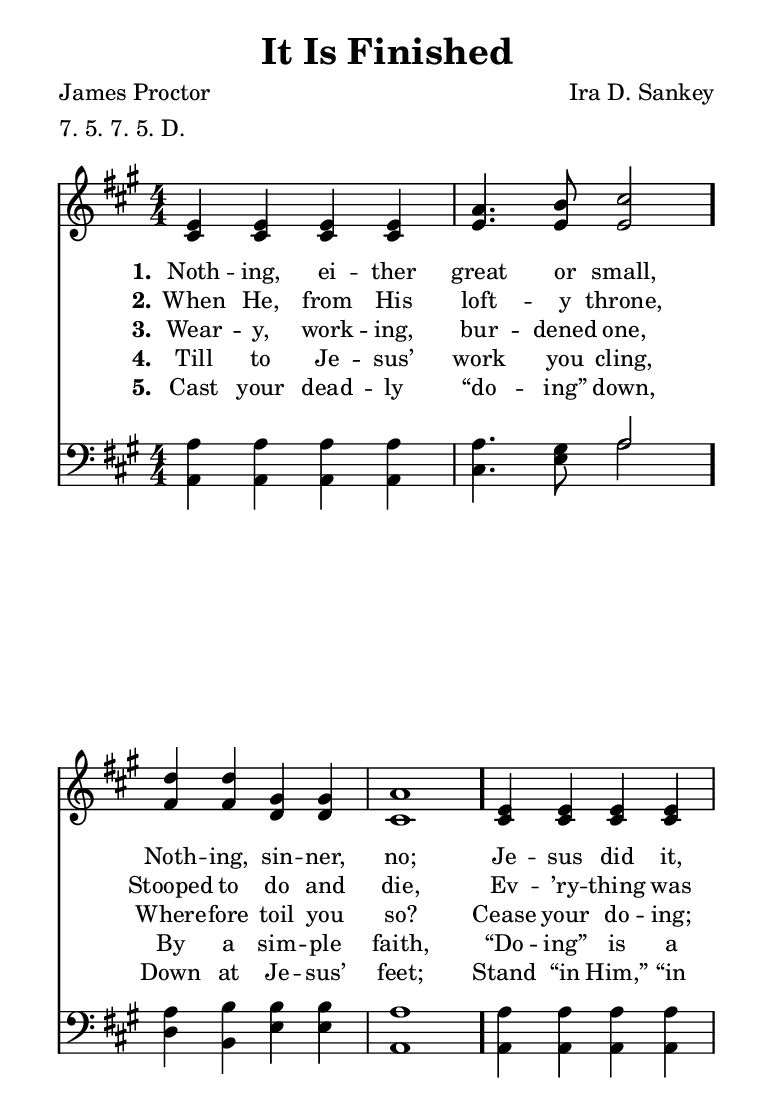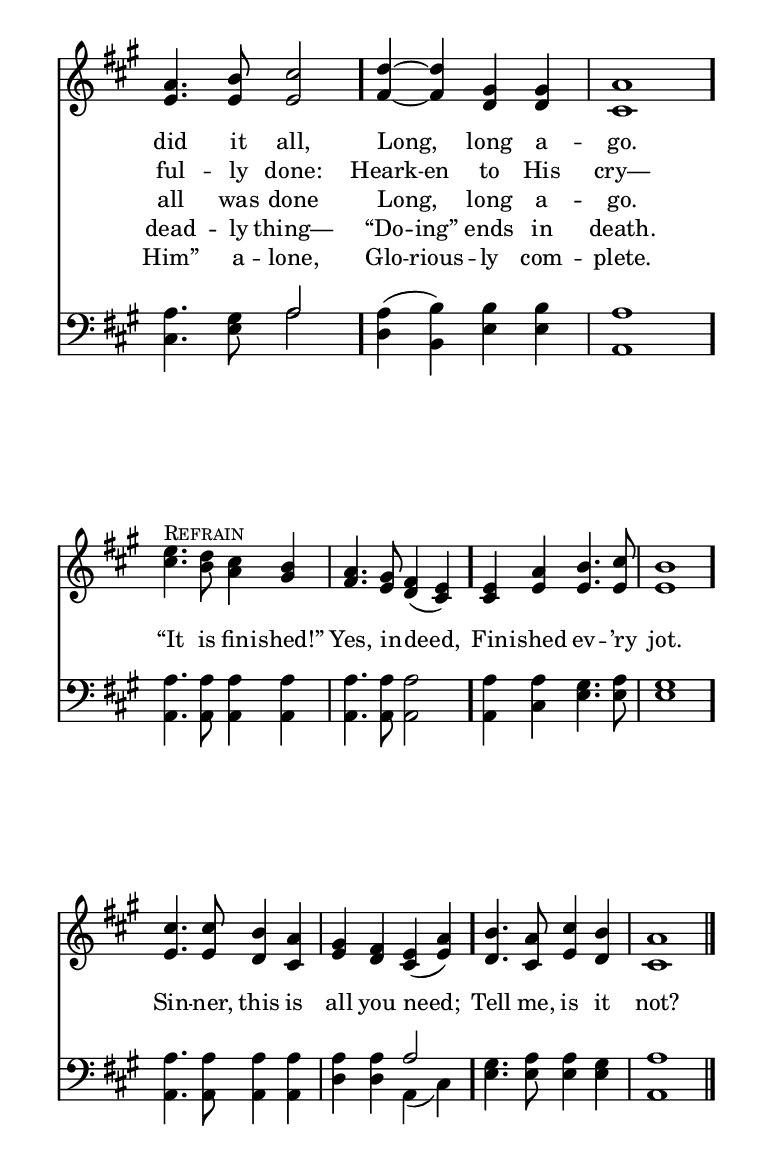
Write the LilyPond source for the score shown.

\include "common/global.ily"
\paper {
  \include "common/paper.ily"
}

\header{
  %gospel
  hymnnumber = "19"
  title = "It Is Finished"
  tunename = ""
  meter = "7. 5. 7. 5. D."
  poet = "James Proctor" % https://hymnary.org/text/nothing_either_great_or_small_nothing_si
  composer = "Ira D. Sankey" % see https://hymnary.org/tune/nothing_either_great_or_sm_sankey_55551
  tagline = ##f
}

% for fermata in MIDI
ta = { \tempo 4=90 }
tb = { \tempo 4=45 }

patternAA = { c4 c4 c4 c4   | c4. c8 c2      } %

patternBA = { c4 c4 c4 c4   | c1             } %
patternBB = { c4( c4) c4 c4 | c1             } %
patternBC = { c4 ~ c4 c4 c4 | c1             } %

patternCA = { c4. c8 c4 c4  | c4. c8 c4( c4) } %
patternCB = { c4. c8 c4 c4  | c4. c8 c2      } %
patternCC = { c4. c8 c4 c4  | c4 c4 c2      } %
patternCD = { c4. c8 c4 c4  | c4 c4 c4( c4) } %

patternDA = { c4 c4 c4. c8  | c1             } %
patternDB = { c4. c8 c4 c4  | c1             } %

global = {
  \include "common/overrides.ily"
  \override Staff.TimeSignature.style = #'numbered
  \time 4/4
  \override Score.MetronomeMark.transparent = ##t % hide all fermata changes too
  \ta
  \key a \major
  \autoBeamOff
}

notesSoprano = {
\global
\relative c' {

  \changePitch \patternAA { e e e e      | a b cis     }
  \changePitch \patternBA { d d gis, gis | a           }
  \changePitch \patternAA { e e e e      | a b cis     }
  \changePitch \patternBC { d d gis, gis | a           }

  << s^\markup { \small \caps "Refrain"  }
  \changePitch \patternCA { e' d cis b   | a gis fis e } >>
  \changePitch \patternDA { e a b cis    | b           }
  \changePitch \patternCD { cis cis b a  | gis fis e a }
  \changePitch \patternDB { b a cis b    | a           }

  \bar "|."

}
}

notesAlto = {
\global
\relative e' {

  \changePitch \patternAA { cis cis cis cis | e e e       }
  \changePitch \patternBA { fis fis d d     | cis         }
  \changePitch \patternAA { cis cis cis cis | e e e       }
  \changePitch \patternBC { fis fis d d     | cis         }

  \changePitch \patternCA { cis' b a gis    | fis e d cis }
  \changePitch \patternDA { cis e e e       | e           }
  \changePitch \patternCD { e e d cis       | e d cis e   }
  \changePitch \patternDB { d cis e d       | cis         }

}
}

notesTenor = {
\global
\relative a {

  \changePitch \patternAA { a a a a     | a gis a }
  \changePitch \patternBA { a b b b     | a       }
  \changePitch \patternAA { a a a a     | a gis a }
  \changePitch \patternBB { a b b b     | a       }

  \changePitch \patternCB { a a a a     | a a a   }
  \changePitch \patternDA { a a gis a   | gis     }
  \changePitch \patternCC { a a a a     | a a a   }
  \changePitch \patternDB { gis a a gis | a       }

}
}

notesBass = {
\global
\relative f, {

  \changePitch \patternAA { a a a a   | cis e a   }
  \changePitch \patternBA { d, b e e  | a,        }
  \changePitch \patternAA { a a a a   | cis e a   }
  \changePitch \patternBB { d, b e e  | a,        }

  \changePitch \patternCB { a a a a   | a a a     }
  \changePitch \patternDA { a cis e e | e         }
  \changePitch \patternCD { a, a a a  | d d a cis }
  \changePitch \patternDB { e e e e   | a,        }

}
}

Refrain = \lyricmode {

“It is fin -- ished!” Yes, in -- deed, \bar "."
Fin -- ished ev -- ’ry jot. \bar "."
Sin -- ner, this is all you need; \bar "."
Tell me, is it not? \bar "."

}

wordsA = \lyricmode {
\set stanza = "1."

Noth -- ing, ei -- ther great or small, \bar "."
Noth -- ing, sin -- ner, no; \bar "." \eogbreak
Je -- sus did it, did it all, \bar "."
Long, long a -- go. \bar "." \eogbreak

}

wordsB = \lyricmode {
\set stanza = "2."

When He, from His loft -- y throne,
Stooped to do and die,
Ev -- ’ry -- thing was ful -- ly done:
{ \mon } Heark -- en { \moff } to His cry—

}

wordsC = \lyricmode {
\set stanza = "3."

Wear -- y, work -- ing, bur -- dened one,
Where -- fore toil you so?
Cease your do -- ing; all was done
Long, long a -- go.

\Refrain

}

wordsD = \lyricmode {
\set stanza = "4."

Till to Je -- sus’ work you cling,
By a sim -- ple faith,
“Do -- ing” is a dead -- ly thing—
{ \mon } “Do -- ing” { \moff } ends in death.

}

wordsE = \lyricmode {
\set stanza = "5."

Cast your dead -- ly “do -- ing” down,
Down at Je -- sus’ feet;
Stand “in Him,” “in Him” a -- lone,
{ \mon } Glo -- rious -- ly { \moff } com -- plete.

}

\score {
  \context ChoirStaff <<
    \context Staff = upper <<
      \set Staff.autoBeaming = ##f
      \set ChoirStaff.systemStartDelimiter = #'SystemStartBar
      \set ChoirStaff.printPartCombineTexts = ##f
      \partcombine #'(2 . 11) \notesSoprano \notesAlto
      \context NullVoice = sopranos { \voiceOne << \notesSoprano >> }
    >>

    \context Lyrics = one   \lyricsto sopranos \wordsA
    \context Lyrics = two   \lyricsto sopranos \wordsB
    \context Lyrics = three \lyricsto sopranos \wordsC
    \context Lyrics = four  \lyricsto sopranos \wordsD
    \context Lyrics = five  \lyricsto sopranos \wordsE

    \new Staff = men <<
      \set Staff.autoBeaming = ##f
      \clef bass
      \set ChoirStaff.printPartCombineTexts = ##f
      \partcombine #'(2 . 11) \notesTenor \notesBass
    >>

  >>
  \layout {
    \include "common/layout.ily"
  }
  #(cond ((ly:get-option 'eog-midi-permitted) #{ \midi{
    \include "common/midi.ily"
  } #}))
}

\version "2.19.49"  % necessary for upgrading to future LilyPond versions.

% vi:set et ts=2 sw=2 ai nocindent syntax=lilypond:
